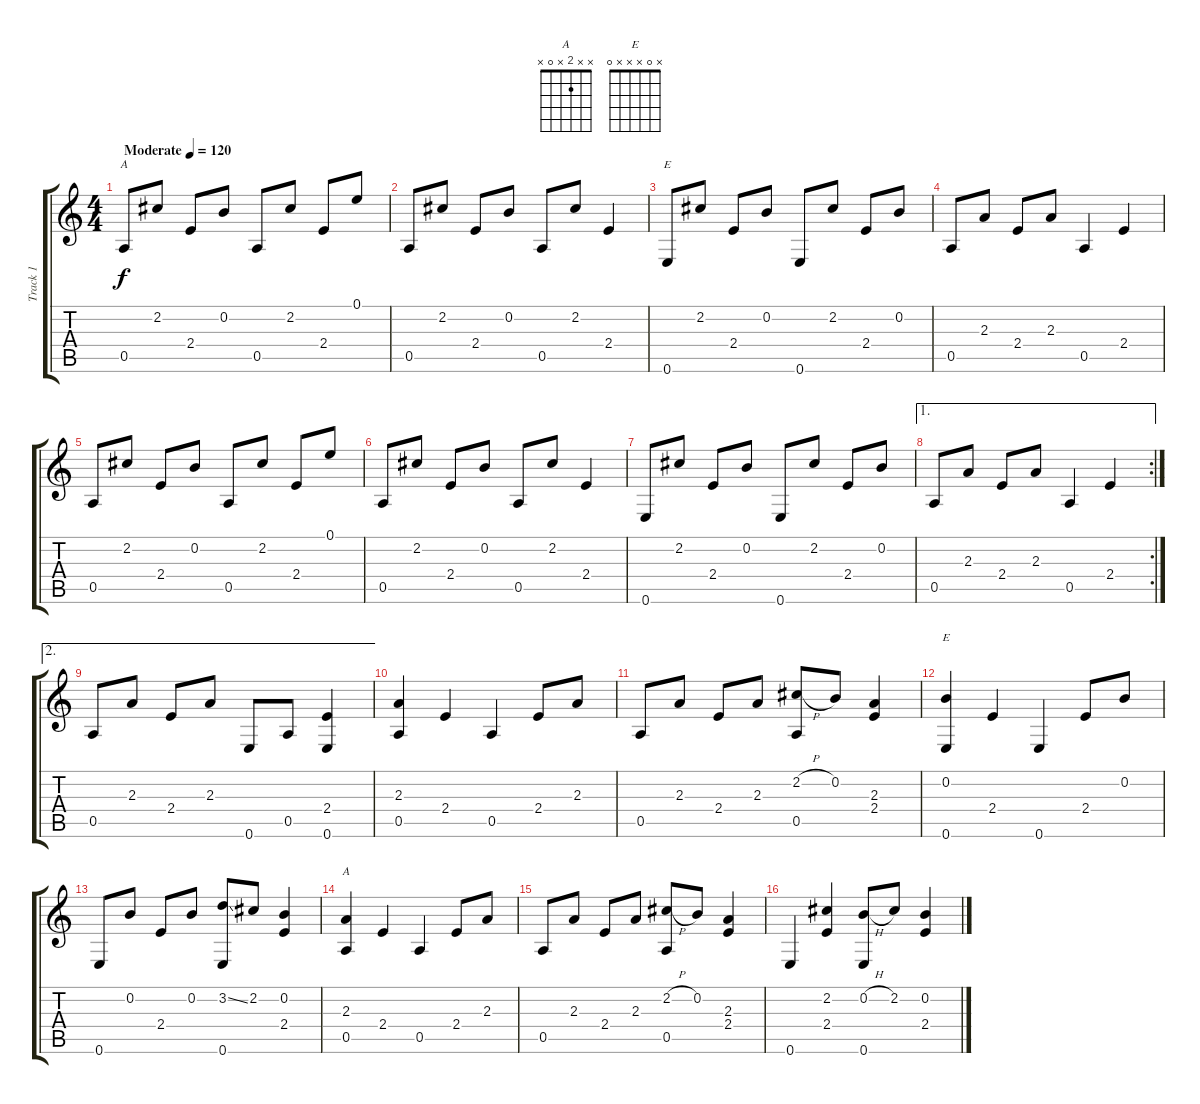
\track ("Track 1" "Track 1") {instrument acousticguitarsteel}
\staff {score tabs}
\tuning (E4 B3 G3 D3 A2 E2) {hide}
\chord ("A" x x x x 0 x)
\chord ("E" x x x x x 0)
\chord ("E" x 0 x x x 0)
\chord ("A" x x 2 x 0 x)
\ts (4 4)
\tempo (120 "Moderate")
\clef g2
\ks c
0.5.8{ch "A" dy f instrument acousticguitarsteel} 2.2.8 2.4.8 0.2.8 0.5.8 2.2.8 2.4.8 0.1.8 |
0.5.8 2.2.8 2.4.8 0.2.8 0.5.8 2.2.8 2.4.4 |
0.6.8{ch "E"} 2.2.8 2.4.8 0.2.8 0.6.8 2.2.8 2.4.8 0.2.8 |
0.5.8 2.3.8 2.4.8 2.3.8 0.5.4 2.4.4 |
0.5.8 2.2.8 2.4.8 0.2.8 0.5.8 2.2.8 2.4.8 0.1.8 |
0.5.8 2.2.8 2.4.8 0.2.8 0.5.8 2.2.8 2.4.4 |
0.6.8 2.2.8 2.4.8 0.2.8 0.6.8 2.2.8 2.4.8 0.2.8 |
\ae 1
\rc 2
0.5.8 2.3.8 2.4.8 2.3.8 0.5.4 2.4.4 |
\ae 2
0.5.8 2.3.8 2.4.8 2.3.8 0.6.8 0.5.8 (2.4 0.6).4 |
(2.3 0.5).4 2.4.4 0.5.4 2.4.8 2.3.8 |
0.5.8 2.3.8 2.4.8 2.3.8 (2.2{h} 0.5).8 0.2.8 (2.3 2.4).4 |
(0.2 0.6).4{ch "E"} 2.4.4 0.6.4 2.4.8 0.2.8 |
0.6.8 0.2.8 2.4.8 0.2.8 (3.2{ss} 0.6).8 2.2.8 (0.2 2.4).4 |
(2.3 0.5).4{ch "A"} 2.4.4 0.5.4 2.4.8 2.3.8 |
0.5.8 2.3.8 2.4.8 2.3.8 (2.2{h} 0.5).8 0.2.8 (2.3 2.4).4 |
0.6.4 (2.2 2.4).4 (0.2{h} 0.6).8 2.2.8 (0.2 2.4).4
